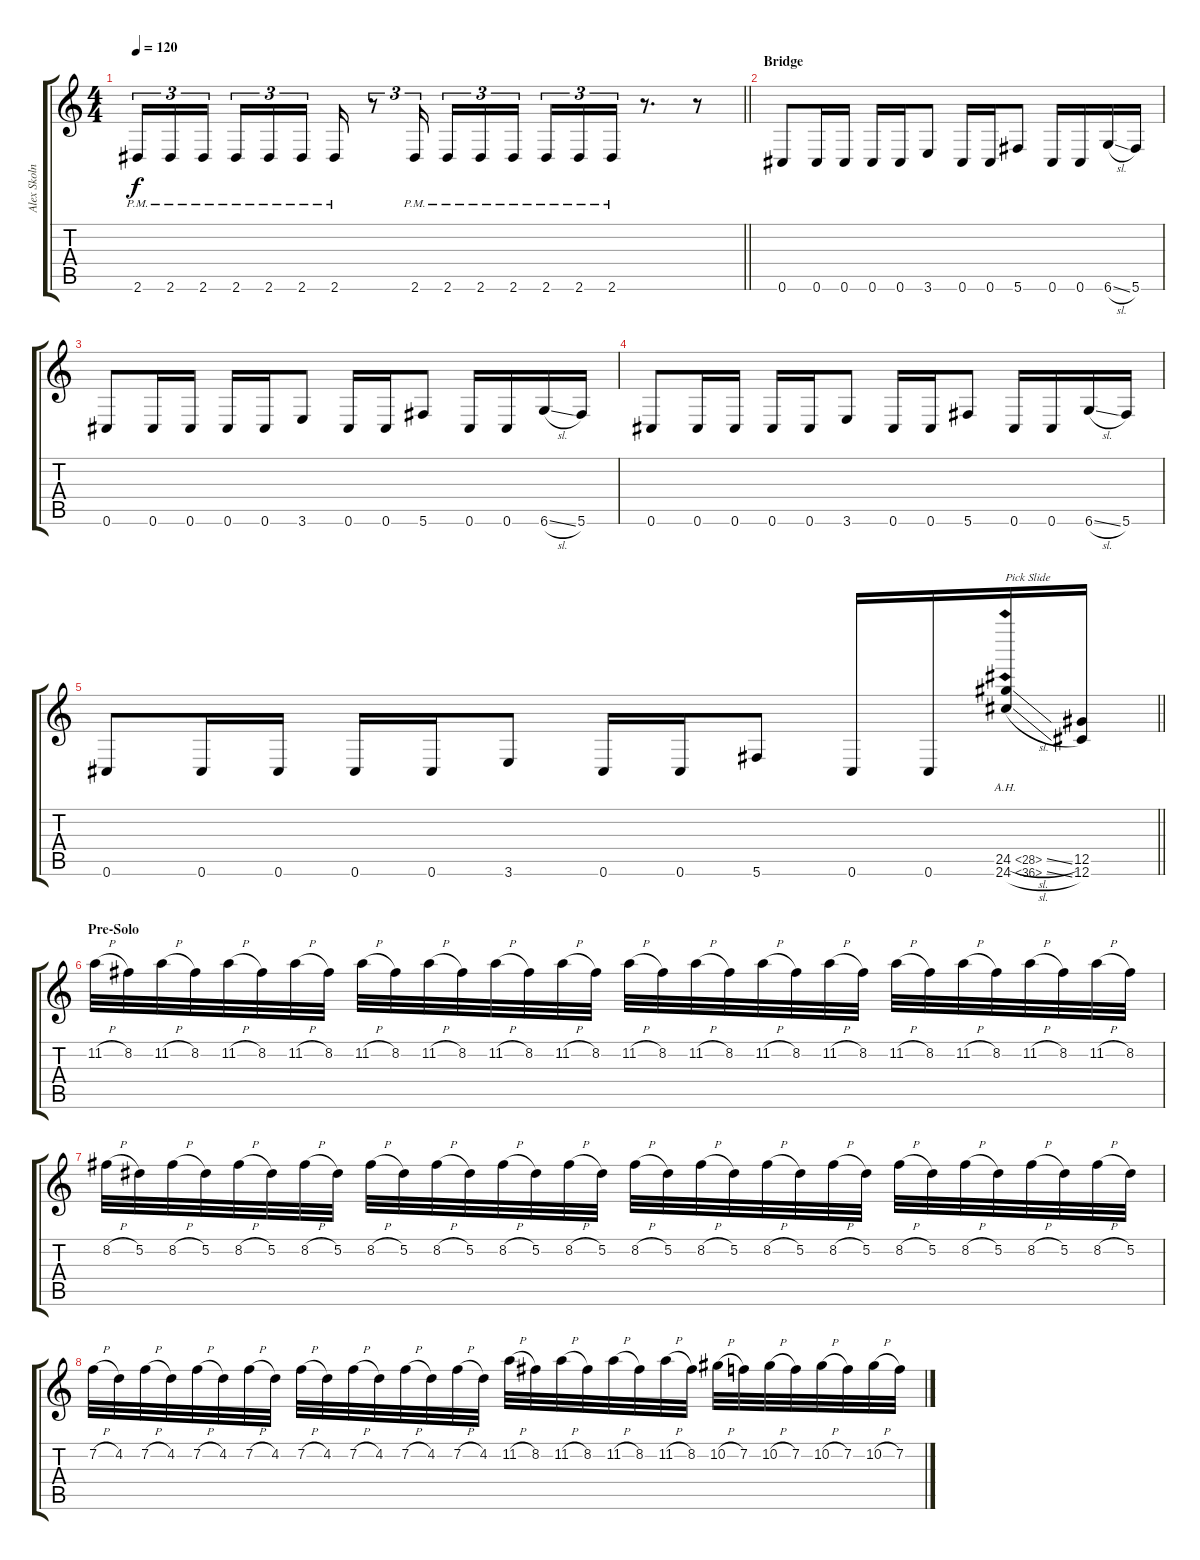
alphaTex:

\track ("Alex Skolnick" "Alex Skoln") {instrument distortionguitar}
\staff {score tabs}
\tuning (Eb4 Bb3 Gb3 Db3 Ab2 Db2) {hide}
\ts (4 4)
\tempo 120
\clef g2
\barLineRight lightlight
\ks c
2.6{pm}.16{tu (3 2) dy f} 2.6{pm}.16{tu (3 2)} 2.6{pm}.16{tu (3 2) beam splitsecondary} 2.6{pm}.16{tu (3 2)} 2.6{pm}.16{tu (3 2)} 2.6{pm}.16{tu (3 2)} 2.6{pm}.16 r.8{tu (3 2)} 2.6{pm}.16{tu (3 2) beam splitsecondary} 2.6{pm}.16{tu (3 2)} 2.6{pm}.16{tu (3 2)} 2.6{pm}.16{tu (3 2) beam splitsecondary} 2.6{pm}.16{tu (3 2)} 2.6{pm}.16{tu (3 2)} 2.6{pm}.16{tu (3 2)} r.8{d} r.8 |
\section ("" "Bridge")
0.6.8 0.6.16 0.6.16 0.6.16 0.6.16 3.6.8 0.6.16 0.6.16 5.6.8 0.6.16 0.6.16 6.6{sl}.16 5.6.16 |
0.6.8 0.6.16 0.6.16 0.6.16 0.6.16 3.6.8 0.6.16 0.6.16 5.6.8 0.6.16 0.6.16 6.6{sl}.16 5.6.16 |
0.6.8 0.6.16 0.6.16 0.6.16 0.6.16 3.6.8 0.6.16 0.6.16 5.6.8 0.6.16 0.6.16 6.6{sl}.16 5.6.16 |
\barLineRight lightlight
0.6.8 0.6.16 0.6.16 0.6.16 0.6.16 3.6.8 0.6.16 0.6.16 5.6.8 0.6.16 0.6.16 (24.5{ah 4 sl} 24.6{ah 12 sl}).16{txt "Pick Slide"} (12.5 12.6).16 |
\section ("" "Pre-Solo")
11.2{h}.32 8.2.32 11.2{h}.32 8.2.32 11.2{h}.32 8.2.32 11.2{h}.32 8.2.32 11.2{h}.32 8.2.32 11.2{h}.32 8.2.32 11.2{h}.32 8.2.32 11.2{h}.32 8.2.32 11.2{h}.32 8.2.32 11.2{h}.32 8.2.32 11.2{h}.32 8.2.32 11.2{h}.32 8.2.32 11.2{h}.32 8.2.32 11.2{h}.32 8.2.32 11.2{h}.32 8.2.32 11.2{h}.32 8.2.32 |
8.2{h}.32 5.2.32 8.2{h}.32 5.2.32 8.2{h}.32 5.2.32 8.2{h}.32 5.2.32 8.2{h}.32 5.2.32 8.2{h}.32 5.2.32 8.2{h}.32 5.2.32 8.2{h}.32 5.2.32 8.2{h}.32 5.2.32 8.2{h}.32 5.2.32 8.2{h}.32 5.2.32 8.2{h}.32 5.2.32 8.2{h}.32 5.2.32 8.2{h}.32 5.2.32 8.2{h}.32 5.2.32 8.2{h}.32 5.2.32 |
7.2{h}.32 4.2.32 7.2{h}.32 4.2.32 7.2{h}.32 4.2.32 7.2{h}.32 4.2.32 7.2{h}.32 4.2.32 7.2{h}.32 4.2.32 7.2{h}.32 4.2.32 7.2{h}.32 4.2.32 11.2{h}.32 8.2.32 11.2{h}.32 8.2.32 11.2{h}.32 8.2.32 11.2{h}.32 8.2.32 10.2{h}.32 7.2.32 10.2{h}.32 7.2.32 10.2{h}.32 7.2.32 10.2{h}.32 7.2.32
